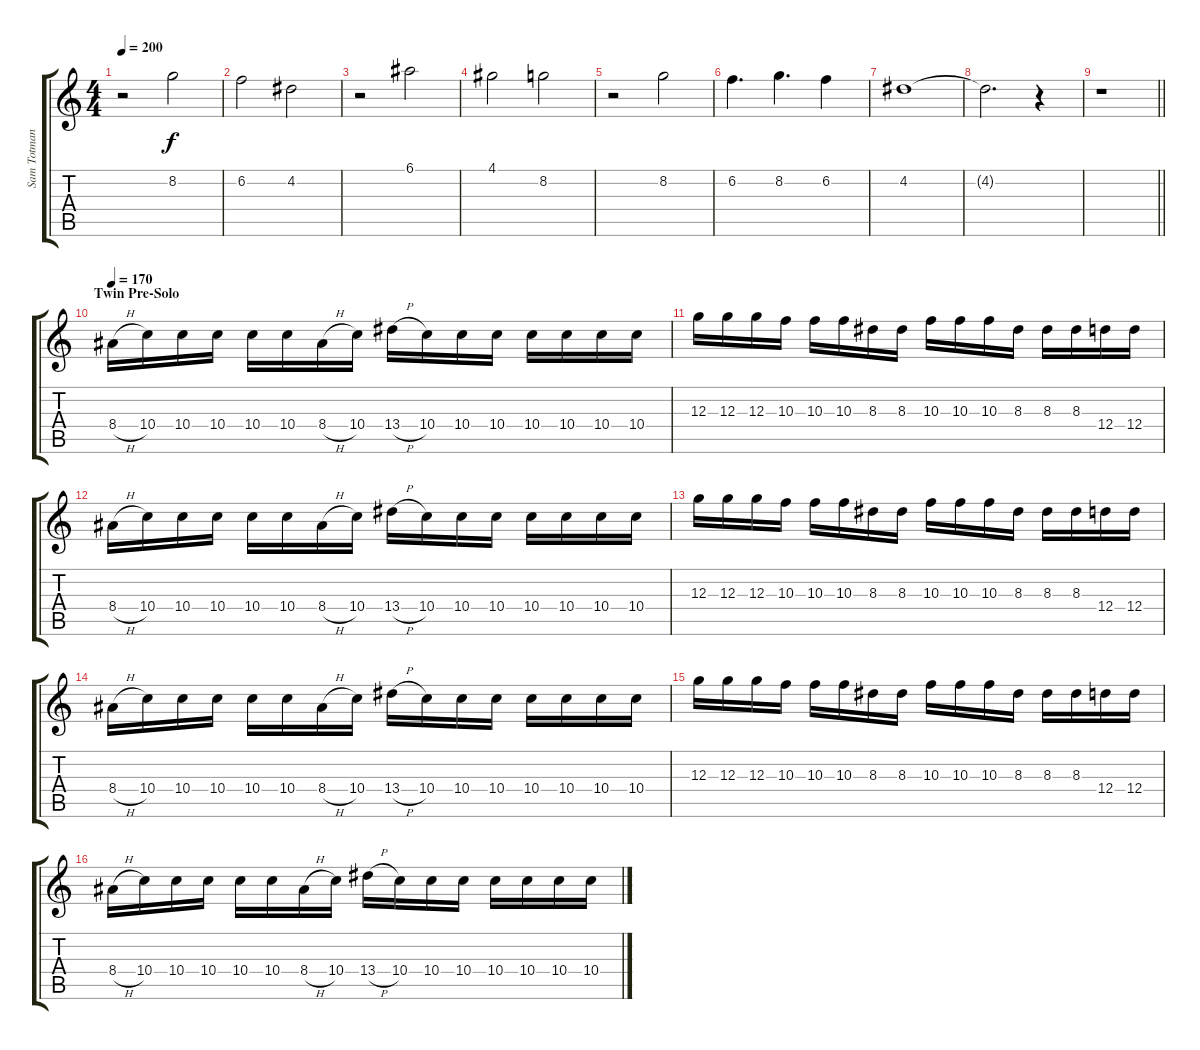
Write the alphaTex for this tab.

\track ("Sam Totman (Lead Guitar)" "Sam Totman") {instrument distortionguitar}
\staff {score tabs}
\tuning (E4 B3 G3 D3 A2 E2) {hide}
\ts (4 4)
\tempo 200
\clef g2
\ks aminor
r.2{dy f} 8.2.2 |
6.2.2 4.2.2 |
r.2 6.1.2 |
4.1.2 8.2.2 |
r.2 8.2.2 |
6.2.4{d} 8.2.4{d} 6.2.4 |
4.2.1 |
4.2{t}.2{d} r.4 |
\barLineRight lightlight
r.1 |
\section ("" "Twin Pre-Solo")
\tempo 170
8.4{h}.16{volume 12} 10.4.16 10.4.16 10.4.16 10.4.16 10.4.16 8.4{h}.16 10.4.16 13.4{h}.16 10.4.16 10.4.16 10.4.16 10.4.16 10.4.16 10.4.16 10.4.16 |
12.3.16 12.3.16 12.3.16 10.3.16 10.3.16 10.3.16 8.3.16 8.3.16 10.3.16 10.3.16 10.3.16 8.3.16 8.3.16 8.3.16 12.4.16 12.4.16 |
8.4{h}.16 10.4.16 10.4.16 10.4.16 10.4.16 10.4.16 8.4{h}.16 10.4.16 13.4{h}.16 10.4.16 10.4.16 10.4.16 10.4.16 10.4.16 10.4.16 10.4.16 |
12.3.16 12.3.16 12.3.16 10.3.16 10.3.16 10.3.16 8.3.16 8.3.16 10.3.16 10.3.16 10.3.16 8.3.16 8.3.16 8.3.16 12.4.16 12.4.16 |
8.4{h}.16 10.4.16 10.4.16 10.4.16 10.4.16 10.4.16 8.4{h}.16 10.4.16 13.4{h}.16 10.4.16 10.4.16 10.4.16 10.4.16 10.4.16 10.4.16 10.4.16 |
12.3.16 12.3.16 12.3.16 10.3.16 10.3.16 10.3.16 8.3.16 8.3.16 10.3.16 10.3.16 10.3.16 8.3.16 8.3.16 8.3.16 12.4.16 12.4.16 |
8.4{h}.16 10.4.16 10.4.16 10.4.16 10.4.16 10.4.16 8.4{h}.16 10.4.16 13.4{h}.16 10.4.16 10.4.16 10.4.16 10.4.16 10.4.16 10.4.16 10.4.16
